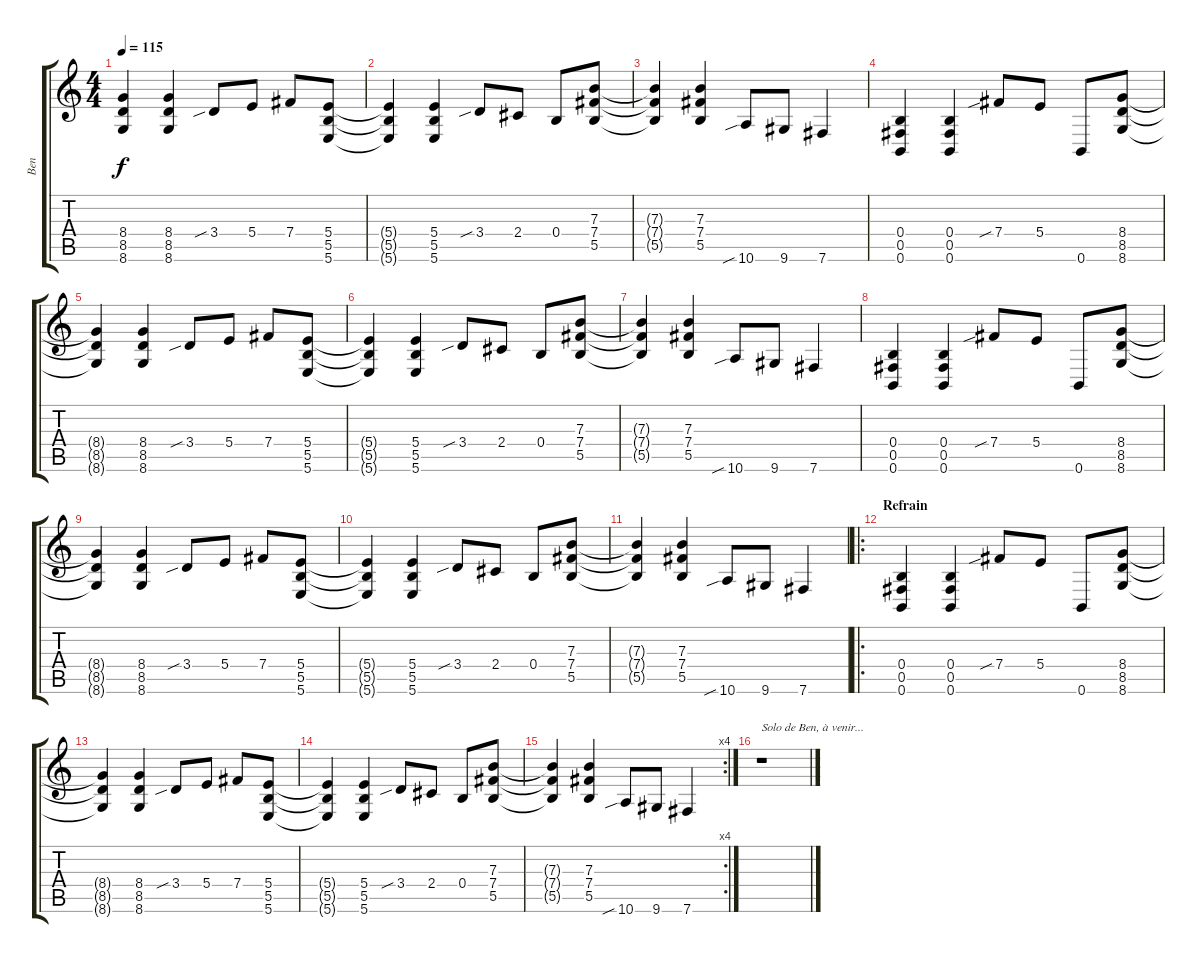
\track ("Ben" "Ben") {instrument distortionguitar}
\staff {score tabs}
\tuning (Db4 Ab3 E3 B2 Gb2 B1) {hide}
\ts (4 4)
\tempo 115
\clef g2
\ks c
(8.4{t} 8.5{t} 8.6{t}).4{dy f} (8.4 8.5 8.6).4 3.4{sib}.8 5.4.8 7.4.8 (5.4 5.5 5.6).8 |
(5.4{t} 5.5{t} 5.6{t}).4 (5.4 5.5 5.6).4 3.4{sib}.8 2.4.8 0.4.8 (7.3 7.4 5.5).8 |
(7.3{t} 7.4{t} 5.5{t}).4 (7.3 7.4 5.5).4 10.6{sib}.8 9.6.8 7.6.4 |
(0.4 0.5 0.6).4 (0.4 0.5 0.6).4 7.4{sib}.8 5.4.8 0.6.8 (8.4 8.5 8.6).8 |
(8.4{t} 8.5{t} 8.6{t}).4 (8.4 8.5 8.6).4 3.4{sib}.8 5.4.8 7.4.8 (5.4 5.5 5.6).8 |
(5.4{t} 5.5{t} 5.6{t}).4 (5.4 5.5 5.6).4 3.4{sib}.8 2.4.8 0.4.8 (7.3 7.4 5.5).8 |
(7.3{t} 7.4{t} 5.5{t}).4 (7.3 7.4 5.5).4 10.6{sib}.8 9.6.8 7.6.4 |
(0.4 0.5 0.6).4 (0.4 0.5 0.6).4 7.4{sib}.8 5.4.8 0.6.8 (8.4 8.5 8.6).8 |
(8.4{t} 8.5{t} 8.6{t}).4 (8.4 8.5 8.6).4 3.4{sib}.8 5.4.8 7.4.8 (5.4 5.5 5.6).8 |
(5.4{t} 5.5{t} 5.6{t}).4 (5.4 5.5 5.6).4 3.4{sib}.8 2.4.8 0.4.8 (7.3 7.4 5.5).8 |
(7.3{t} 7.4{t} 5.5{t}).4 (7.3 7.4 5.5).4 10.6{sib}.8 9.6.8 7.6.4 |
\ro
\section ("" "Refrain")
(0.4 0.5 0.6).4 (0.4 0.5 0.6).4 7.4{sib}.8 5.4.8 0.6.8 (8.4 8.5 8.6).8 |
(8.4{t} 8.5{t} 8.6{t}).4 (8.4 8.5 8.6).4 3.4{sib}.8 5.4.8 7.4.8 (5.4 5.5 5.6).8 |
(5.4{t} 5.5{t} 5.6{t}).4 (5.4 5.5 5.6).4 3.4{sib}.8 2.4.8 0.4.8 (7.3 7.4 5.5).8 |
\rc 4
(7.3{t} 7.4{t} 5.5{t}).4 (7.3 7.4 5.5).4 10.6{sib}.8 9.6.8 7.6.4 |
r.1{txt "Solo de Ben, à venir..."}
